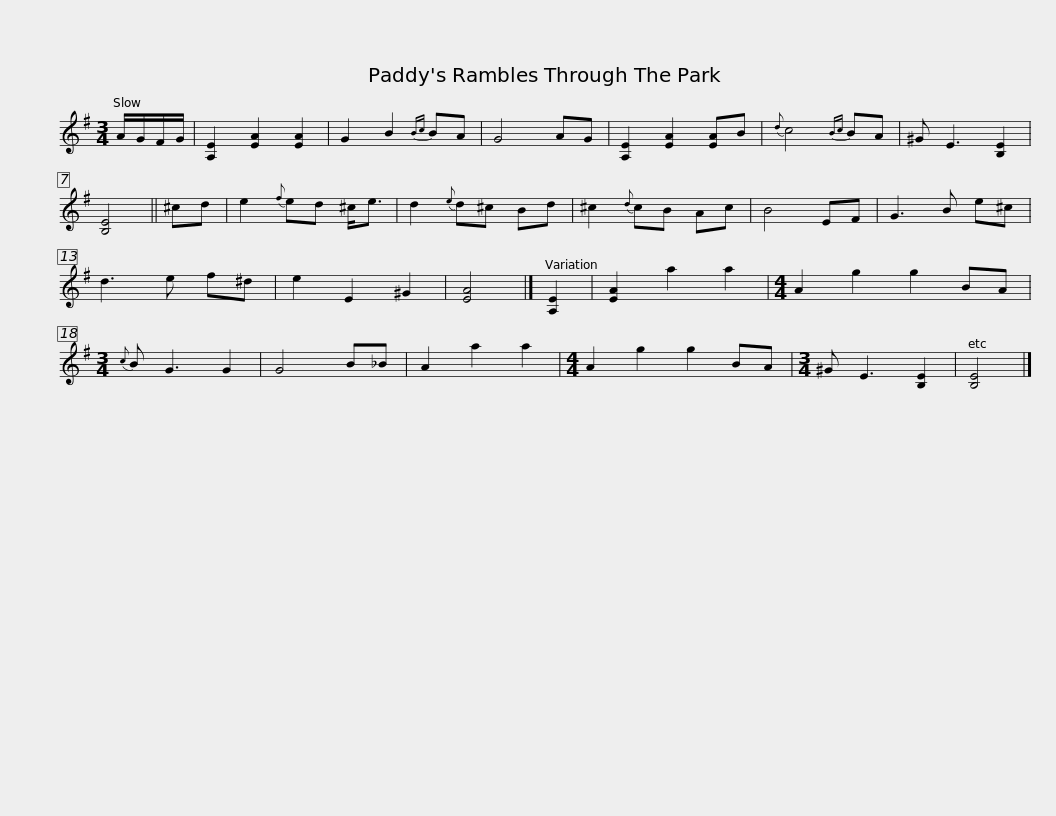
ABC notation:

X:1
L:1/8
M:3/4
I:linebreak $
K:G
V:1 treble
V:1
 A/G/F/G/ | [A,E]2 [EA]2 [EA]2 | G2 B2{Bc} BA | G4 AG | [A,E]2 [EA]2 [EA]B | %5
{d} c4{Bc} BA | ^G E3 [B,E]2 | [B,E]4 || ^cd | e2{f} ed ^c<e |$ %10
 d2{e} d^c Bd | ^c2{d} cB Ac | B4 EF | G3 B e^c | d3 e f^d | %15
 e2 E2 ^G2 | [EA]4 |] [A,E]2 | [EA]2 a2 a2 |$[M:4/4] A2 g2 g2 BA | %20
[M:3/4]{c} B G3 G2 | G4 B_B | A2 a2 a2 |[M:4/4] A2 g2 g2 BA |[M:3/4] ^G E3 [B,E]2 | %25
 [B,E]4 |] %26
